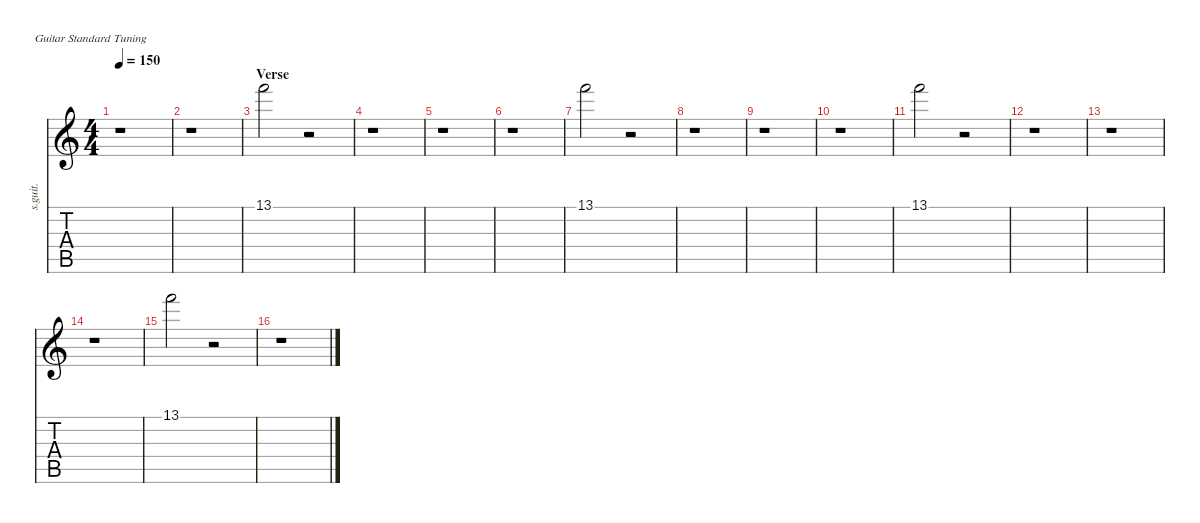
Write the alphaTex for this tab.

\defaultSystemsLayout 4
\hideDynamics
\bracketExtendMode nobrackets
\track ("Synth Pad 1" "s.guit.") {instrument synthvoice}
\staff {score tabs}
\tuning (E4 B3 G3 D3 A2 E2)
\displaytranspose 12
\ts (4 4)
\tempo 150
\clef g2
\ks c
r.1{dy f} |
r.1 |
\section ("" "Verse")
13.1.2{lyrics (0 "") lyrics (1 "") lyrics (2 "") lyrics (3 "") lyrics (4 "")} r.2 |
r.1 |
r.1 |
r.1 |
13.1.2{lyrics (0 "") lyrics (1 "") lyrics (2 "") lyrics (3 "") lyrics (4 "")} r.2 |
r.1 |
r.1 |
r.1 |
13.1.2{lyrics (0 "") lyrics (1 "") lyrics (2 "") lyrics (3 "") lyrics (4 "")} r.2 |
r.1 |
r.1 |
r.1 |
13.1.2{lyrics (0 "") lyrics (1 "") lyrics (2 "") lyrics (3 "") lyrics (4 "")} r.2 |
r.1
